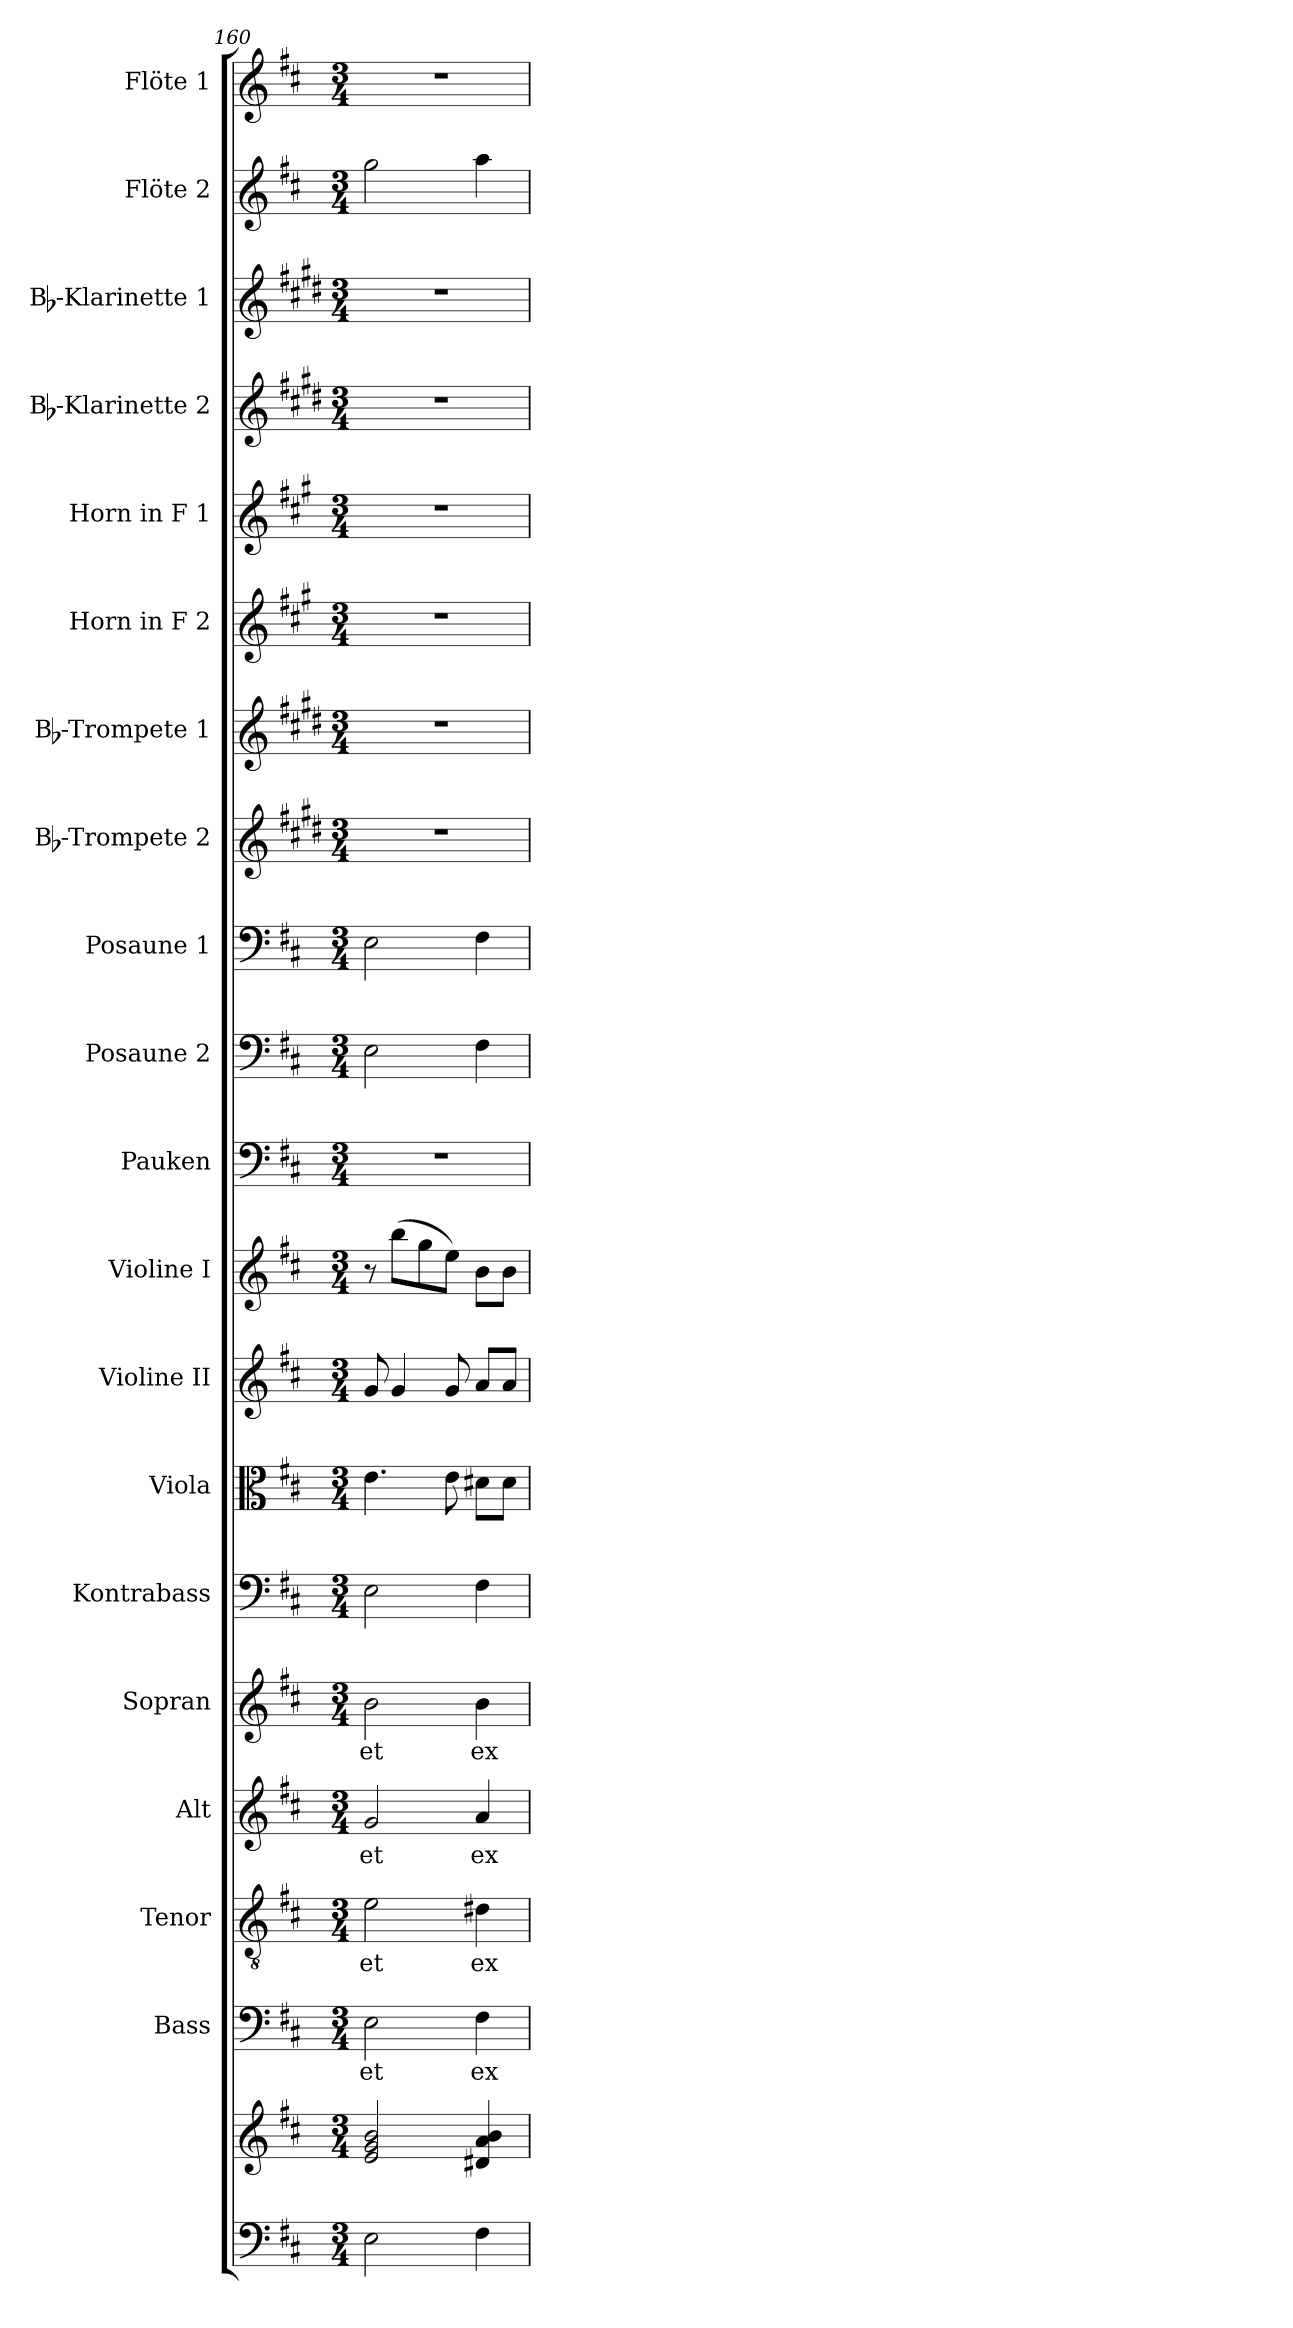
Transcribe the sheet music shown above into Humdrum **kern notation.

**kern	**kern	**kern	**text	**kern	**text	**kern	**text	**kern	**text	**kern	**kern	**kern	**kern	**kern	**kern	**kern	**kern	**kern	**kern	**kern	**kern	**kern	**kern	**kern
*part20	*part20	*part19	*part19	*part18	*part18	*part17	*part17	*part16	*part16	*part15	*part14	*part13	*part12	*part11	*part10	*part9	*part8	*part7	*part6	*part5	*part4	*part3	*part2	*part1
*staff21	*staff20	*staff19	*staff19	*staff18	*staff18	*staff17	*staff17	*staff16	*staff16	*staff15	*staff14	*staff13	*staff12	*staff11	*staff10	*staff9	*staff8	*staff7	*staff6	*staff5	*staff4	*staff3	*staff2	*staff1
*	*	*I"Bass	*	*I"Tenor	*	*I"Alt	*	*I"Sopran	*	*I"Kontrabass	*I"Viola	*I"Violine II	*I"Violine I	*I"Pauken	*I"Posaune 2	*I"Posaune 1	*I"Bb-Trompete 2	*I"Bb-Trompete 1	*I"Horn in F 2	*I"Horn in F 1	*I"Bb-Klarinette 2	*I"Bb-Klarinette 1	*I"Flöte 2	*I"Flöte 1
*	*	*I'B.	*	*I'T.	*	*I'A.	*	*I'S.	*	*I'Kb.	*I'Vla.	*I'Vl. II	*I'Vl. I	*I'Pk.	*I'Pos. 2	*I'Pos. 1	*I'Bb Trp. 2	*I'Bb Trp. 1	*	*	*I'Bb Kl. 2	*I'Bb Kl. 1	*I'Fl. 2	*I'Fl. 1
*clefF4	*clefG2	*clefF4	*	*clefGv2	*	*clefG2	*	*clefG2	*	*clefF4	*clefC3	*clefG2	*clefG2	*clefF4	*clefF4	*clefF4	*clefG2	*clefG2	*clefG2	*clefG2	*clefG2	*clefG2	*clefG2	*clefG2
*	*	*	*	*	*	*	*	*	*	*ITrd7c12	*	*	*	*	*	*	*ITrd1c2	*ITrd1c2	*ITrd4c7	*ITrd4c7	*ITrd1c2	*ITrd1c2	*	*
*k[f#c#]	*k[f#c#]	*k[f#c#]	*	*k[f#c#]	*	*k[f#c#]	*	*k[f#c#]	*	*k[f#c#]	*k[f#c#]	*k[f#c#]	*k[f#c#]	*k[f#c#]	*k[f#c#]	*k[f#c#]	*k[f#c#]	*k[f#c#]	*k[f#c#]	*k[f#c#]	*k[f#c#]	*k[f#c#]	*k[f#c#]	*k[f#c#]
*D:	*D:	*D:	*	*D:	*	*D:	*	*D:	*	*D:	*D:	*D:	*D:	*D:	*D:	*D:	*D:	*D:	*D:	*D:	*D:	*D:	*D:	*D:
*M3/4	*M3/4	*M3/4	*	*M3/4	*	*M3/4	*	*M3/4	*	*M3/4	*M3/4	*M3/4	*M3/4	*M3/4	*M3/4	*M3/4	*M3/4	*M3/4	*M3/4	*M3/4	*M3/4	*M3/4	*M3/4	*M3/4
=160	=160	=160	=160	=160	=160	=160	=160	=160	=160	=160	=160	=160	=160	=160	=160	=160	=160	=160	=160	=160	=160	=160	=160	=160
!	!	!	!LO:LY:b	!	!LO:LY:b	!	!LO:LY:b	!	!LO:LY:b	!	!	!	!	!	!	!	!	!	!	!	!	!	!	!
2E\	2e/ 2g/ 2b/	2E\	et	2e\	et	2g/	et	2b\	et	2EE\	4.e\	8g/	8r	2.r	2E\	2E\	2.r	2.r	2.r	2.r	2.r	2.r	2gg\	2.r
.	.	.	.	.	.	.	.	.	.	.	.	4g/	(>8bb\L	.	.	.	.	.	.	.	.	.	.	.
.	.	.	.	.	.	.	.	.	.	.	.	.	8gg\	.	.	.	.	.	.	.	.	.	.	.
.	.	.	.	.	.	.	.	.	.	.	8e\	8g/	8ee\J)	.	.	.	.	.	.	.	.	.	.	.
!	!	!	!LO:LY:b	!	!LO:LY:b	!	!LO:LY:b	!	!LO:LY:b	!	!	!	!	!	!	!	!	!	!	!	!	!	!	!
4F#\	4d#X/ 4a/ 4b/	4F#\	ex	4d#X\	ex	4a/	ex	4b\	ex	4FF#\	8d#X\L	8a/L	8b\L	.	4F#\	4F#\	.	.	.	.	.	.	4aa\	.
.	.	.	.	.	.	.	.	.	.	.	8d#\J	8a/J	8b\J	.	.	.	.	.	.	.	.	.	.	.
=	=	=	=	=	=	=	=	=	=	=	=	=	=	=	=	=	=	=	=	=	=	=	=	=
*-	*-	*-	*-	*-	*-	*-	*-	*-	*-	*-	*-	*-	*-	*-	*-	*-	*-	*-	*-	*-	*-	*-	*-	*-
